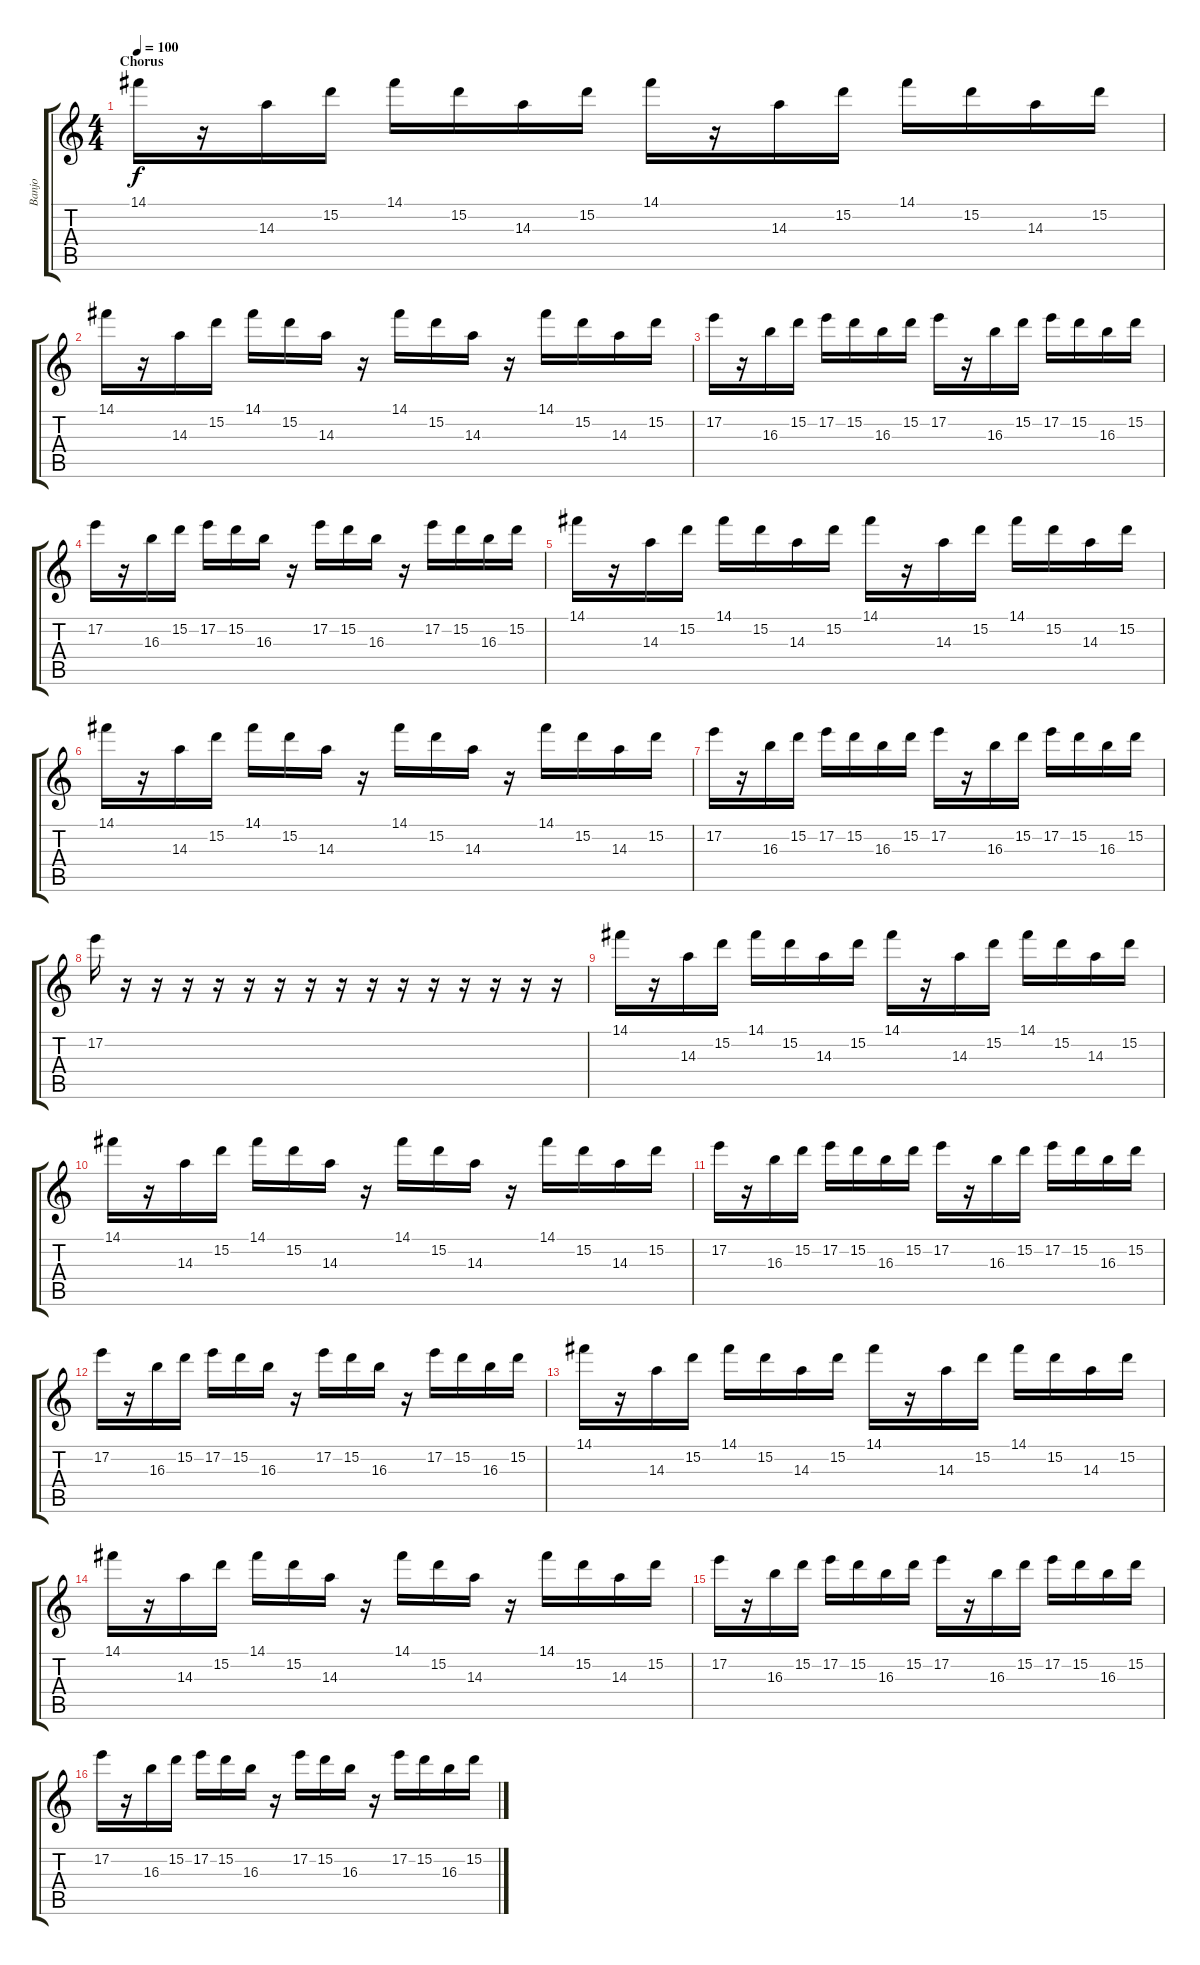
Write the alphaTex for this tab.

\track ("Banjo" "Banjo") {instrument banjo}
\staff {score tabs}
\tuning (E4 B3 G3 D3 A2 E2) {hide}
\displaytranspose 12
\ts (4 4)
\section ("" "Chorus")
\tempo 100
\clef g2
\ks c
14.1.16{dy f} r.16 14.3.16 15.2.16 14.1.16 15.2.16 14.3.16 15.2.16 14.1.16 r.16 14.3.16 15.2.16 14.1.16 15.2.16 14.3.16 15.2.16 |
14.1.16 r.16 14.3.16 15.2.16 14.1.16 15.2.16 14.3.16 r.16 14.1.16 15.2.16 14.3.16 r.16 14.1.16 15.2.16 14.3.16 15.2.16 |
17.2.16 r.16 16.3.16 15.2.16 17.2.16 15.2.16 16.3.16 15.2.16 17.2.16 r.16 16.3.16 15.2.16 17.2.16 15.2.16 16.3.16 15.2.16 |
17.2.16 r.16 16.3.16 15.2.16 17.2.16 15.2.16 16.3.16 r.16 17.2.16 15.2.16 16.3.16 r.16 17.2.16 15.2.16 16.3.16 15.2.16 |
14.1.16 r.16 14.3.16 15.2.16 14.1.16 15.2.16 14.3.16 15.2.16 14.1.16 r.16 14.3.16 15.2.16 14.1.16 15.2.16 14.3.16 15.2.16 |
14.1.16 r.16 14.3.16 15.2.16 14.1.16 15.2.16 14.3.16 r.16 14.1.16 15.2.16 14.3.16 r.16 14.1.16 15.2.16 14.3.16 15.2.16 |
17.2.16 r.16 16.3.16 15.2.16 17.2.16 15.2.16 16.3.16 15.2.16 17.2.16 r.16 16.3.16 15.2.16 17.2.16 15.2.16 16.3.16 15.2.16 |
17.2.16 r.16 r.16 r.16 r.16 r.16 r.16 r.16 r.16 r.16 r.16 r.16 r.16 r.16 r.16 r.16 |
14.1.16 r.16 14.3.16 15.2.16 14.1.16 15.2.16 14.3.16 15.2.16 14.1.16 r.16 14.3.16 15.2.16 14.1.16 15.2.16 14.3.16 15.2.16 |
14.1.16 r.16 14.3.16 15.2.16 14.1.16 15.2.16 14.3.16 r.16 14.1.16 15.2.16 14.3.16 r.16 14.1.16 15.2.16 14.3.16 15.2.16 |
17.2.16 r.16 16.3.16 15.2.16 17.2.16 15.2.16 16.3.16 15.2.16 17.2.16 r.16 16.3.16 15.2.16 17.2.16 15.2.16 16.3.16 15.2.16 |
17.2.16 r.16 16.3.16 15.2.16 17.2.16 15.2.16 16.3.16 r.16 17.2.16 15.2.16 16.3.16 r.16 17.2.16 15.2.16 16.3.16 15.2.16 |
14.1.16 r.16 14.3.16 15.2.16 14.1.16 15.2.16 14.3.16 15.2.16 14.1.16 r.16 14.3.16 15.2.16 14.1.16 15.2.16 14.3.16 15.2.16 |
14.1.16 r.16 14.3.16 15.2.16 14.1.16 15.2.16 14.3.16 r.16 14.1.16 15.2.16 14.3.16 r.16 14.1.16 15.2.16 14.3.16 15.2.16 |
17.2.16 r.16 16.3.16 15.2.16 17.2.16 15.2.16 16.3.16 15.2.16 17.2.16 r.16 16.3.16 15.2.16 17.2.16 15.2.16 16.3.16 15.2.16 |
17.2.16 r.16 16.3.16 15.2.16 17.2.16 15.2.16 16.3.16 r.16 17.2.16 15.2.16 16.3.16 r.16 17.2.16 15.2.16 16.3.16 15.2.16
